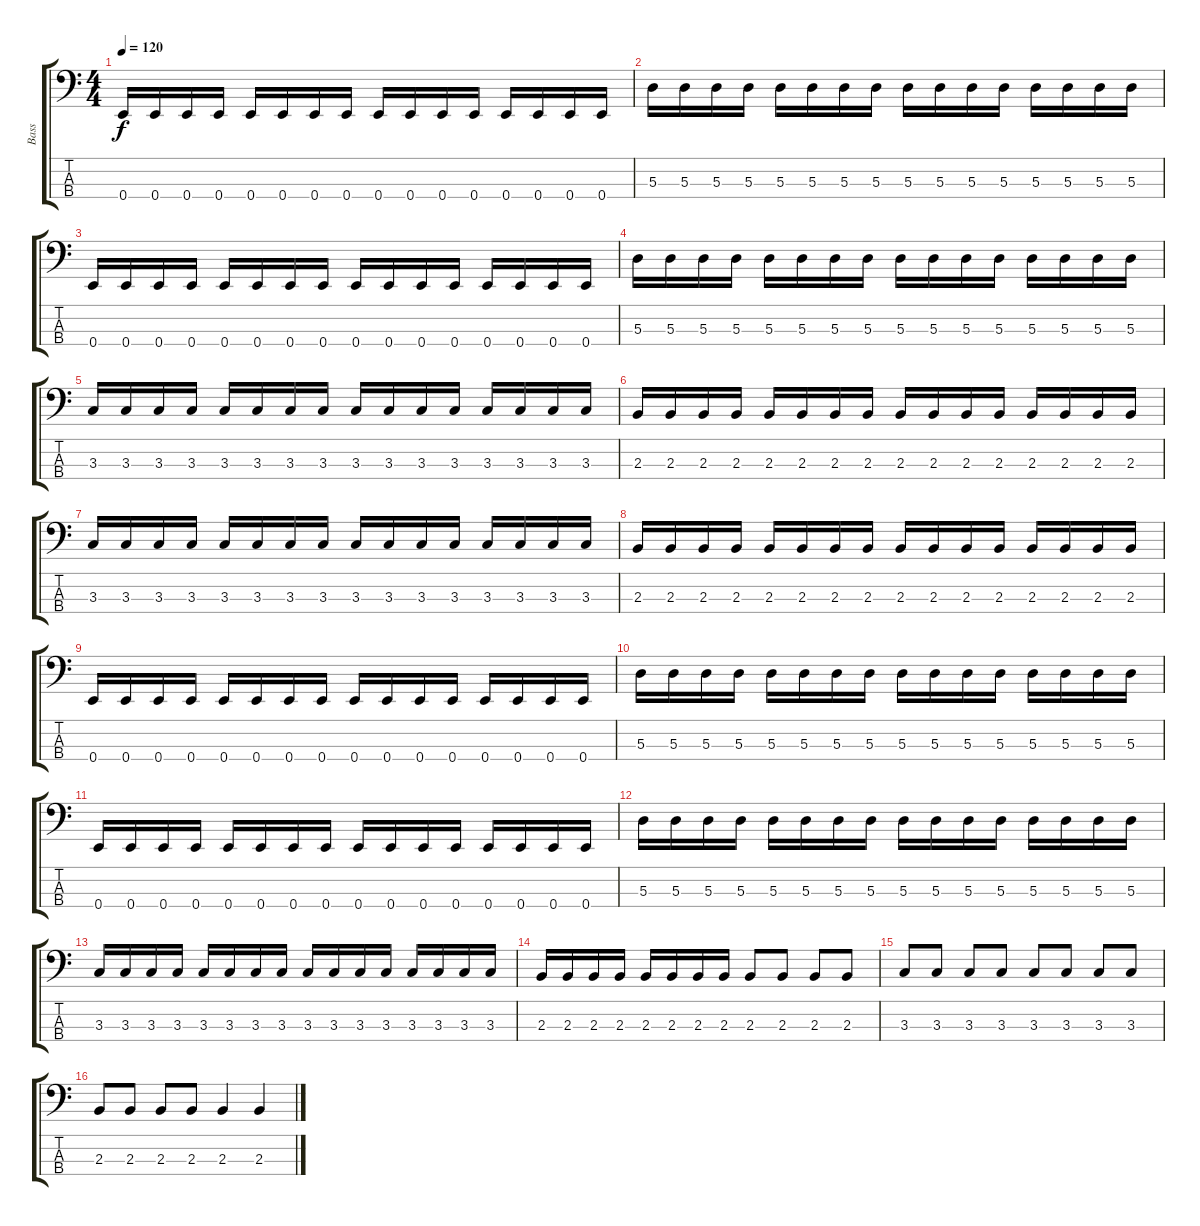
\track ("Bass" "Bass") {instrument electricbassfinger}
\staff {score tabs}
\tuning (G2 D2 A1 E1) {hide}
\ts (4 4)
\tempo 120
\clef f4
\ks c
0.4.16{dy f} 0.4.16 0.4.16 0.4.16 0.4.16 0.4.16 0.4.16 0.4.16 0.4.16 0.4.16 0.4.16 0.4.16 0.4.16 0.4.16 0.4.16 0.4.16 |
5.3.16 5.3.16 5.3.16 5.3.16 5.3.16 5.3.16 5.3.16 5.3.16 5.3.16 5.3.16 5.3.16 5.3.16 5.3.16 5.3.16 5.3.16 5.3.16 |
0.4.16 0.4.16 0.4.16 0.4.16 0.4.16 0.4.16 0.4.16 0.4.16 0.4.16 0.4.16 0.4.16 0.4.16 0.4.16 0.4.16 0.4.16 0.4.16 |
5.3.16 5.3.16 5.3.16 5.3.16 5.3.16 5.3.16 5.3.16 5.3.16 5.3.16 5.3.16 5.3.16 5.3.16 5.3.16 5.3.16 5.3.16 5.3.16 |
3.3.16 3.3.16 3.3.16 3.3.16 3.3.16 3.3.16 3.3.16 3.3.16 3.3.16 3.3.16 3.3.16 3.3.16 3.3.16 3.3.16 3.3.16 3.3.16 |
2.3.16 2.3.16 2.3.16 2.3.16 2.3.16 2.3.16 2.3.16 2.3.16 2.3.16 2.3.16 2.3.16 2.3.16 2.3.16 2.3.16 2.3.16 2.3.16 |
3.3.16 3.3.16 3.3.16 3.3.16 3.3.16 3.3.16 3.3.16 3.3.16 3.3.16 3.3.16 3.3.16 3.3.16 3.3.16 3.3.16 3.3.16 3.3.16 |
2.3.16 2.3.16 2.3.16 2.3.16 2.3.16 2.3.16 2.3.16 2.3.16 2.3.16 2.3.16 2.3.16 2.3.16 2.3.16 2.3.16 2.3.16 2.3.16 |
0.4.16 0.4.16 0.4.16 0.4.16 0.4.16 0.4.16 0.4.16 0.4.16 0.4.16 0.4.16 0.4.16 0.4.16 0.4.16 0.4.16 0.4.16 0.4.16 |
5.3.16 5.3.16 5.3.16 5.3.16 5.3.16 5.3.16 5.3.16 5.3.16 5.3.16 5.3.16 5.3.16 5.3.16 5.3.16 5.3.16 5.3.16 5.3.16 |
0.4.16 0.4.16 0.4.16 0.4.16 0.4.16 0.4.16 0.4.16 0.4.16 0.4.16 0.4.16 0.4.16 0.4.16 0.4.16 0.4.16 0.4.16 0.4.16 |
5.3.16 5.3.16 5.3.16 5.3.16 5.3.16 5.3.16 5.3.16 5.3.16 5.3.16 5.3.16 5.3.16 5.3.16 5.3.16 5.3.16 5.3.16 5.3.16 |
3.3.16 3.3.16 3.3.16 3.3.16 3.3.16 3.3.16 3.3.16 3.3.16 3.3.16 3.3.16 3.3.16 3.3.16 3.3.16 3.3.16 3.3.16 3.3.16 |
2.3.16 2.3.16 2.3.16 2.3.16 2.3.16 2.3.16 2.3.16 2.3.16 2.3.8 2.3.8 2.3.8 2.3.8 |
3.3.8 3.3.8 3.3.8 3.3.8 3.3.8 3.3.8 3.3.8 3.3.8 |
2.3.8 2.3.8 2.3.8 2.3.8 2.3.4 2.3.4
